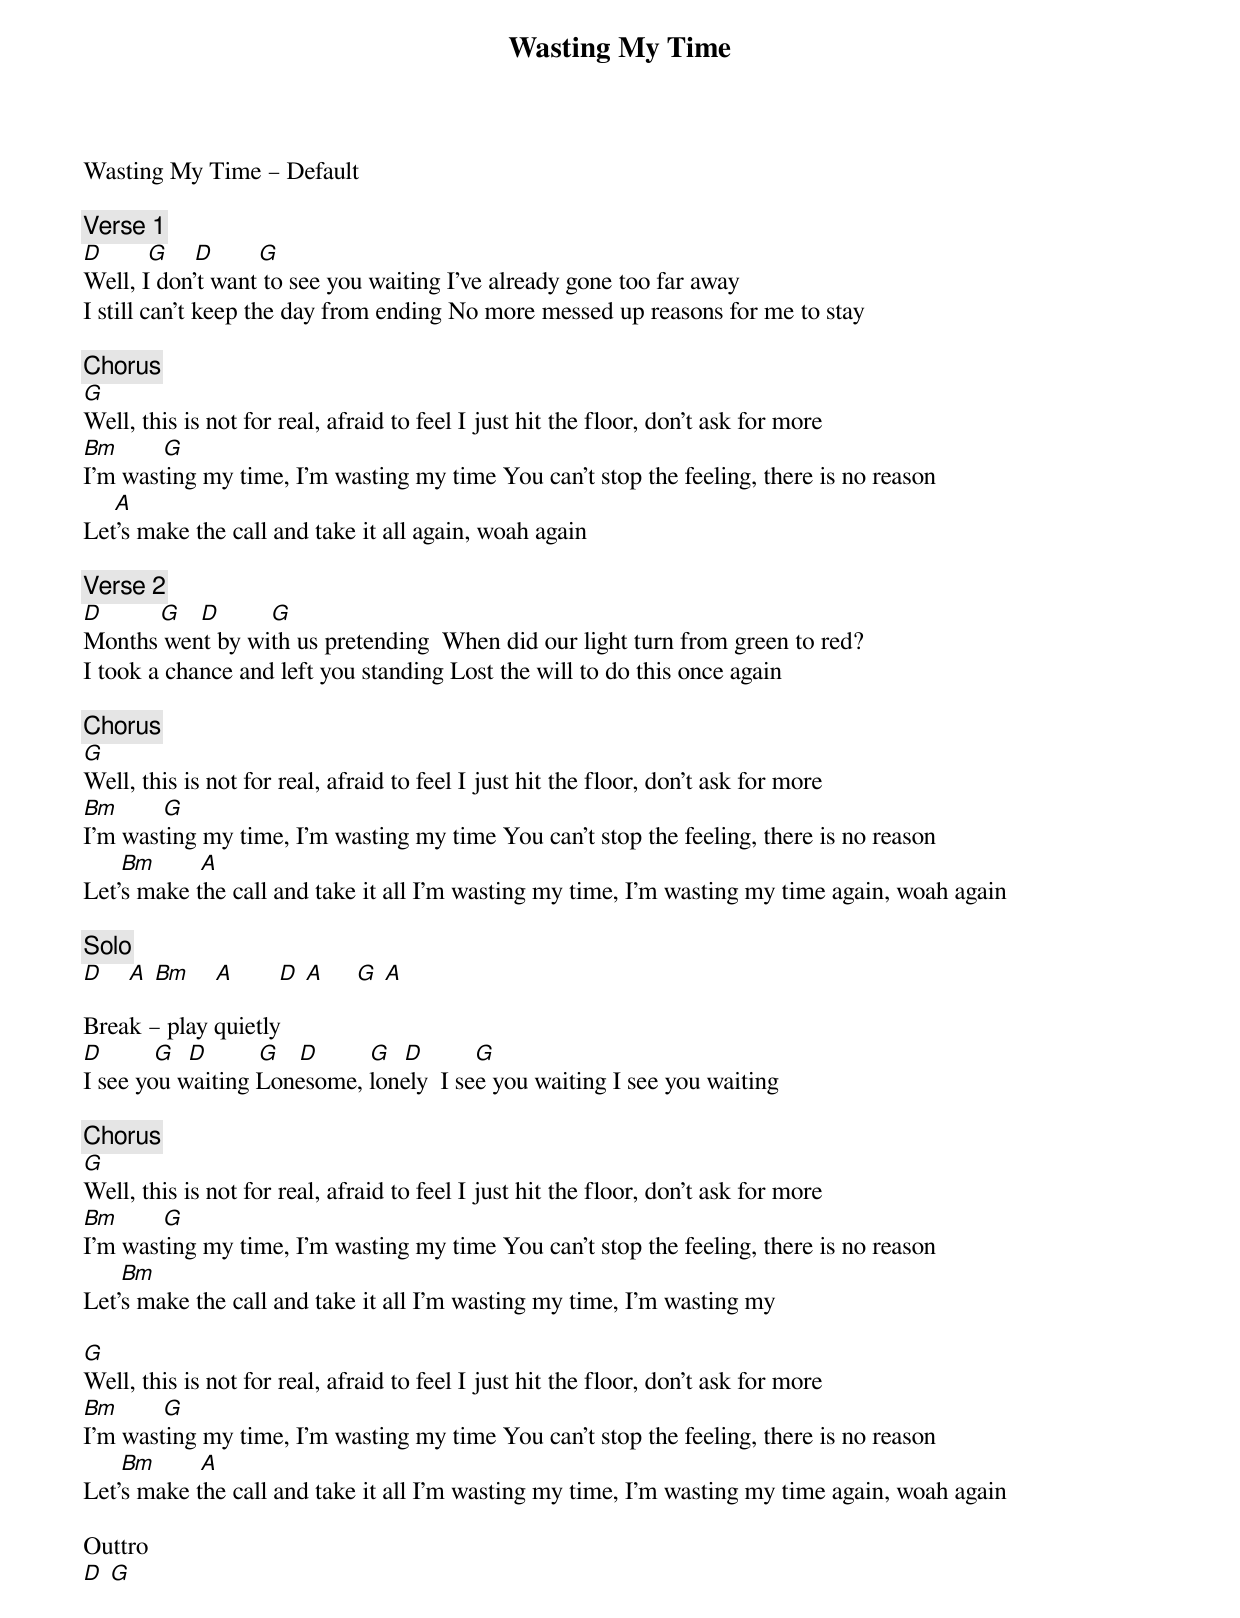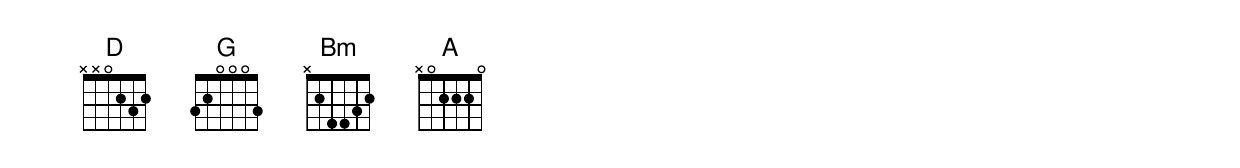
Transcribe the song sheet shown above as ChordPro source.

{title: Wasting My Time}
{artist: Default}
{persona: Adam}
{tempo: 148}
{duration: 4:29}
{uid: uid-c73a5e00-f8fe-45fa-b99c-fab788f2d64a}
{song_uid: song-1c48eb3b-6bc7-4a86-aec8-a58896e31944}



Wasting My Time – Default

{comment: Verse 1}
[D]  	    [G]				[D]  	    [G]
Well, I don't want to see you waiting	I've already gone too far away
I still can't keep the day from ending	No more messed up reasons for me to stay

{comment: Chorus}
[G]
Well, this is not for real, afraid to feel	I just hit the floor, don't ask for more
[Bm]							[G]
I'm wasting my time, I'm wasting my time	You can't stop the feeling, there is no reason
					[A]
Let's make the call and take it all again, woah again

{comment: Verse 2}
[D]  	    		[G]			[D]  	    	[G]
Months went by with us pretending		When did our light turn from green to red?
I took a chance and left you standing	Lost the will to do this once again

{comment: Chorus}
[G]
Well, this is not for real, afraid to feel	I just hit the floor, don't ask for more
[Bm]							[G]
I'm wasting my time, I'm wasting my time	You can't stop the feeling, there is no reason
						[Bm]							[A]
Let's make the call and take it all	I'm wasting my time, I'm wasting my time again, woah again

{comment: Solo}
[D]    [A]	[Bm]    [A]       [D]	[A]     [G]	[A]

Break – play quietly
[D]	       [G]		[D]	       [G]			[D]	       [G]		[D]	       [G]
I see you waiting	Lonesome, lonely		I see you waiting	I see you waiting

{comment: Chorus}
[G]
Well, this is not for real, afraid to feel	I just hit the floor, don't ask for more
[Bm]							[G]
I'm wasting my time, I'm wasting my time	You can't stop the feeling, there is no reason
						[Bm]
Let's make the call and take it all	I'm wasting my time, I'm wasting my

[G]
Well, this is not for real, afraid to feel	I just hit the floor, don't ask for more
[Bm]							[G]
I'm wasting my time, I'm wasting my time	You can't stop the feeling, there is no reason
						[Bm]							[A]
Let's make the call and take it all	I'm wasting my time, I'm wasting my time again, woah again

Outtro
[D]	[G]
